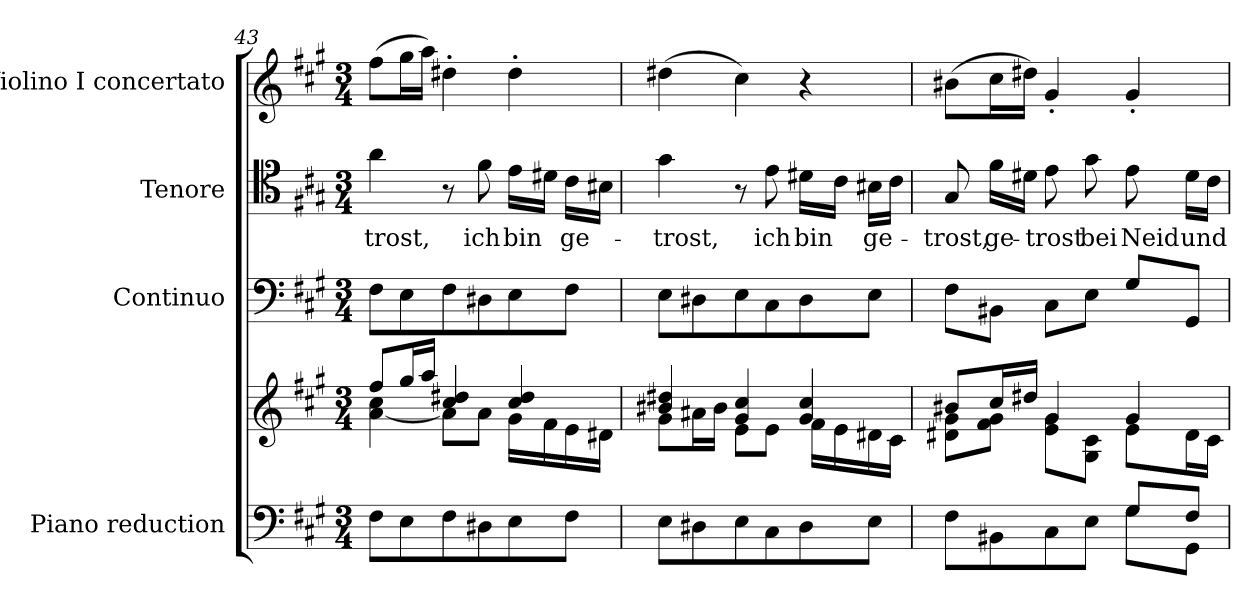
**kern	**kern	**kern	**kern	**text	**kern
*part4	*part4	*part3	*part2	*part2	*part1
*staff5	*staff4	*staff3	*staff2	*staff2	*staff1
*I"Piano reduction	*	*I"Continuo	*I"Tenore	*	*I"Violino I concertato
*I'Pno	*	*	*	*	*I'Vln
!!LO:LB:g=z
*clefF4	*clefG2	*clefF4	*clefC4	*	*clefG2
*k[f#c#g#]	*k[f#c#g#]	*k[f#c#g#]	*k[f#c#g#]	*	*k[f#c#g#]
*M3/4	*M3/4	*M3/4	*M3/4	*	*M3/4
=43	=43	=43	=43	=43	=43
*	*^	*	*	*	*
!	!	!	!	!	!LO:LY:b	!
8F#\L	8ff#/L	[4a\ 4cc#\	8F#\L	4a\	-trost,	(8ff#\L
8E\	16gg#/L	.	8E\	.	.	16gg#\L
.	16aa/JJ	.	.	.	.	16aa\JJ)
8F#\	4cc#/ 4dd#X/	8a\L]	8F#\	8r	.	4dd#X'\
!	!	!	!	!	!LO:LY:b	!
8D#X\	.	8a\J	8D#X\	8f#\	ich	.
!	!	!	!	!	!LO:LY:b	!
8E\	4cc#/ 4dd#/	16g#\LL	8E\	16e\LL	bin	4dd#'\
.	.	16f#\	.	16d#X\JJ	.	.
!	!	!	!	!	!LO:LY:b	!
8F#\J	.	16e\	8F#\J	16c#\LL	ge-	.
.	.	16d#X\JJ	.	16B#X\JJ	.	.
=44	=44	=44	=44	=44	=44	=44
!	!	!	!	!	!LO:LY:b	!
8E\L	4b#X/ 4dd#X/	8g#\L	8E\L	4g#\	-trost,	(4dd#X\
8D#X\	.	16a#X\L	8D#X\	.	.	.
.	.	16b#\JJ	.	.	.	.
8E\	4g#/ 4cc#/	8e\L	8E\	8r	.	4cc#\)
!	!	!	!	!	!LO:LY:b	!
8C#\	.	8e\J	8C#\	8e\	ich	.
!	!	!	!	!	!LO:LY:b	!
8D#\	4g#/ 4cc#/	16f#\LL	8D#\	16d#X\LL	bin	4r
.	.	16e\	.	16c#\JJ	.	.
!	!	!	!	!	!LO:LY:b	!
8E\J	.	16d#X\	8E\J	16B#X\LL	ge-	.
.	.	16c#\JJ	.	16c#\JJ	.	.
=45	=45	=45	=45	=45	=45	=45
*^	*	*	*	*	*	*
!	!	!	!	!	!	!LO:LY:b	!
2ryy	8F#\L	8b#X/L	8d#X\ 8g#\L	8F#\L	8G#/	-trost,	(8b#X\L
!	!	!	!	!	!	!LO:LY:b	!
.	8BB#X\	16cc#/L	8f#\ 8g#\J	8BB#X\J	16f#\LL	ge-	16cc#\L
.	.	16dd#X/JJ	.	.	16d#X\JJ	.	16dd#X\JJ)
!	!	!	!	!	!	!LO:LY:b	!
.	8C#\	4g#/	8e\ 8g#\L	8C#\L	8e\	-trost	4g#'/
!	!	!	!	!	!	!LO:LY:b	!
.	8E\J	.	8G#\ 8c#\J	8E\J	8g#\	bei	.
!	!	!	!	!	!	!LO:LY:b	!
8G#/L	8G#\L	4g#/	8e\L	8G#/L	8e\	Neid	4g#'/
!	!	!	!	!	!	!LO:LY:b	!
8F#/J	8GG#\J	.	16d#\L	8GG#/J	16d#\LL	und	.
.	.	.	16c#\JJ	.	16c#\JJ	.	.
*v	*v	*	*	*	*	*	*
*	*v	*v	*	*	*	*
=	=	=	=	=	=
*-	*-	*-	*-	*-	*-
